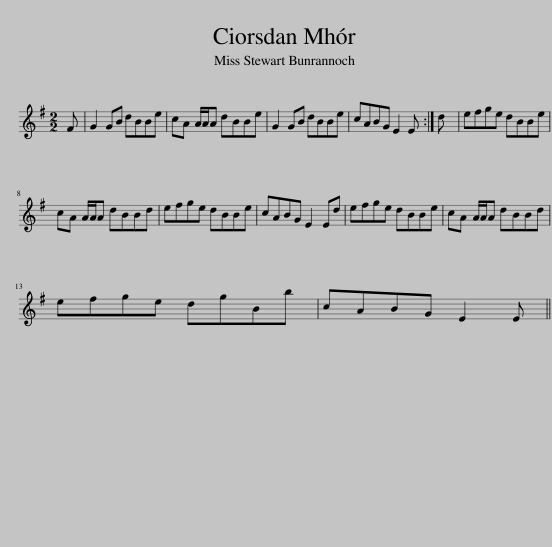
X:1
L:1/8
M:2/2
I:linebreak $
K:Emin
V:1 treble
V:1
 F | G2 GB dBBe | cA A/A/A dBBe | G2 GB dBBe | cABG E2 E :| %5
 d | efge dBBe |$ cA A/A/A dBBd | efge dBBe | cABG E2 Ed | %10
 efge dBBe | cA A/A/A dBBd |$ efge dgBb | cABG E2 E || %14
